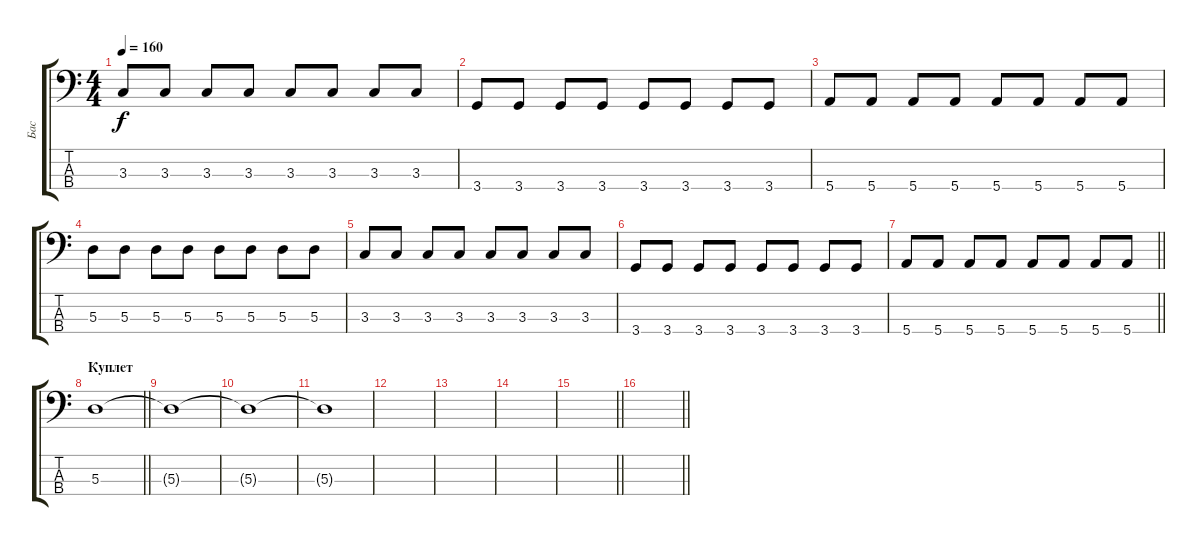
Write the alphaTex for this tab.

\track ("Бас" "Бас") {instrument electricbassfinger}
\staff {score tabs}
\tuning (G2 D2 A1 E1) {hide}
\ts (4 4)
\tempo 160
\clef f4
\ks c
3.3.8{dy f} 3.3.8 3.3.8 3.3.8 3.3.8 3.3.8 3.3.8 3.3.8 |
3.4.8 3.4.8 3.4.8 3.4.8 3.4.8 3.4.8 3.4.8 3.4.8 |
5.4.8 5.4.8 5.4.8 5.4.8 5.4.8 5.4.8 5.4.8 5.4.8 |
5.3.8 5.3.8 5.3.8 5.3.8 5.3.8 5.3.8 5.3.8 5.3.8 |
3.3.8 3.3.8 3.3.8 3.3.8 3.3.8 3.3.8 3.3.8 3.3.8 |
3.4.8 3.4.8 3.4.8 3.4.8 3.4.8 3.4.8 3.4.8 3.4.8 |
\barLineRight lightlight
5.4.8 5.4.8 5.4.8 5.4.8 5.4.8 5.4.8 5.4.8 5.4.8 |
\section ("" "Куплет")
\barLineRight lightlight
5.3.1{volume 0} |
5.3{t}.1 |
5.3{t}.1 |
5.3{t}.1 |
|
|
|
\barLineRight lightlight
|
\section ("" " ")
\barLineRight lightlight
